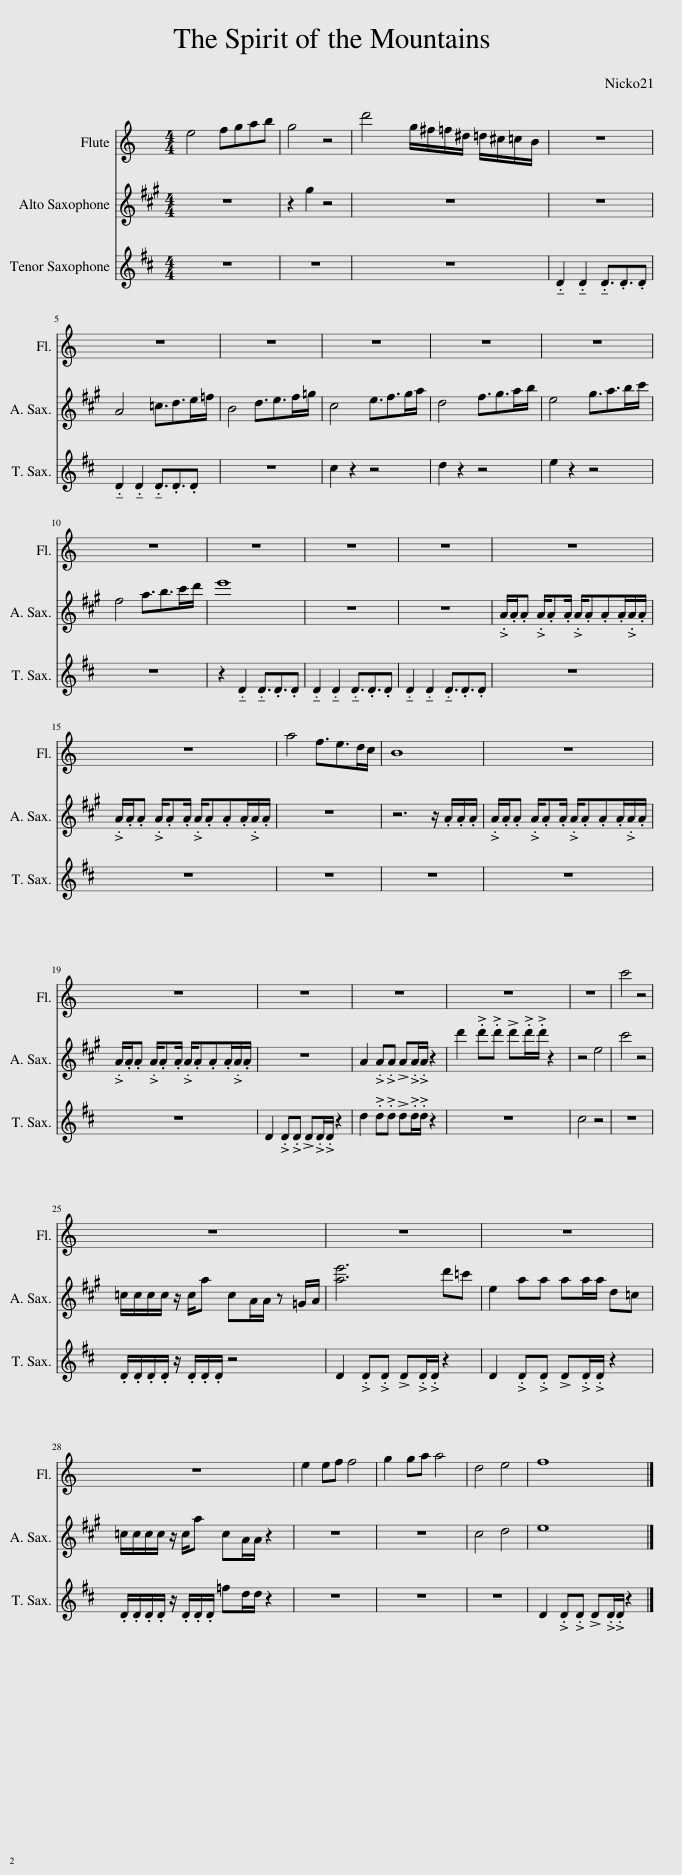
X:1
%%score 1 2 3
L:1/8
M:4/4
I:linebreak $
K:C
V:1 treble
V:2 treble transpose=-9
V:3 treble transpose=-14
V:1
 e4 fgab | g4 z4 | d'4 g/^f/=f/^d/ =d/^c/=c/B/ | z8 |$ z8 | %5
 z8 | z8 | z8 | z8 |$ z8 | %10
 z8 | z8 | z8 | z8 |$ z8 | %15
 a4 f3/2e>dc/ | B8 | z8 |$ z8 | z8 | %20
 z8 | z8 | z8 | c'4 z4 |$ z8 | %25
 z8 | z8 |$ z8 | e2 ef f4 | g2 ga a4 | %30
 d4 e4 | f8 |] %32
V:2
[K:A] z8 | z2 g2 z4 | z8 | z8 |$ A4 =c3/2d>e=f/ | %5
 B4 d3/2e>f=g/ | c4 e3/2f>ga/ | d4 f3/2g>ab/ | e4 g3/2a>bc'/ |$ f4 a3/2b>c'd'/ | %10
 e'8 | z8 | z8 | .A/.A/.A .A/.A.A/ .A/.A.A.A/.A/.A/ |$ .A/.A/.A .A/.A.A/ .A/.A.A.A/.A/.A/ | %15
 z8 | z6 z/ .A/.A/.A/ | .A/.A/.A .A/.A.A/ .A/.A.A.A/.A/.A/ |$ .A/.A/.A .A/.A.A/ .A/.A.A.A/.A/.A/ | z8 | %20
 A2 .A.A !>!A.A/.A/ z2 | d'2 .d'.d' !>!d'.d'/.d'/ z2 | z4 e4 | c'4 z4 |$ =c/c/c/c/ z/ c/a cA/A/ z =G/A/ | %25
 [ae']6 d'=c' | e2 aa aa/a/ d=c |$ =c/c/c/c/ z/ c/a cA/A/ z2 | z8 | z8 | %30
 c4 d4 | e8 |] %32
V:3
[K:D] z8 | z8 | z8 | !tenuto!.D2 !tenuto!.D2 !tenuto!.D3/2.D3/2.D |$ !tenuto!.D2 !tenuto!.D2 !tenuto!.D3/2.D3/2.D | %5
 z8 | c2 z2 z4 | d2 z2 z4 | e2 z2 z4 |$ z8 | %10
 z2 !tenuto!.D2 !tenuto!.D3/2.D3/2.D | !tenuto!.D2 !tenuto!.D2 !tenuto!.D3/2.D3/2.D | !tenuto!.D2 !tenuto!.D2 !tenuto!.D3/2.D3/2.D | z8 |$ z8 | %15
 z8 | z8 | z8 |$ z8 | D2 .D.D !>!D.D/.D/ z2 | %20
 d2 .d.d !>!d.d/.d/ z2 | z8 | c4 z4 | z8 |$ .D/.D/.D/.D/ z/ .D/.D/.D/ z4 | %25
 D2 .D.D !>!D.D/.D/ z2 | D2 .D.D !>!D.D/.D/ z2 |$ .D/.D/.D/.D/ z/ .D/.D/.D/ =fd/d/ z2 | z8 | z8 | %30
 z8 | D2 .D.D !>!D.D/.D/ z2 |] %32
